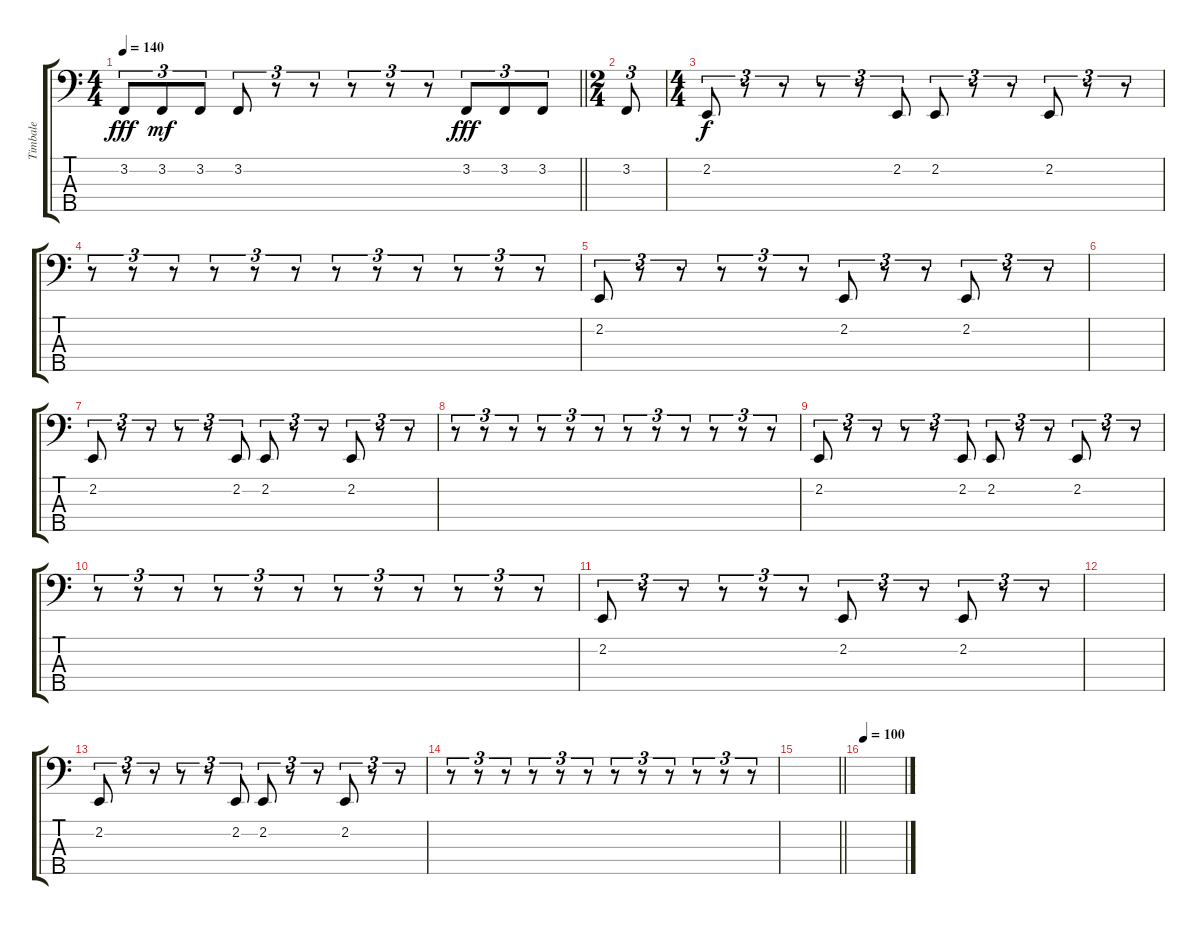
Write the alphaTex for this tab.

\track ("Timbale" "Timbale") {instrument timpani}
\staff {score tabs}
\tuning (G2 D2 A1 E1 B0) {hide}
\ts (4 4)
\tempo 140
\clef f4
\barLineRight lightlight
\ks c
3.2.8{tu (3 2) dy fff} 3.2.8{tu (3 2) dy mf} 3.2.8{tu (3 2)} 3.2.8{tu (3 2)} r.8{tu (3 2)} r.8{tu (3 2)} r.8{tu (3 2)} r.8{tu (3 2)} r.8{tu (3 2)} 3.2.8{tu (3 2) dy fff} 3.2.8{tu (3 2)} 3.2.8{tu (3 2)} |
\ts (2 4)
3.2.8{tu (3 2)} |
\ts (4 4)
2.2.8{tu (3 2) dy f} r.8{tu (3 2)} r.8{tu (3 2)} r.8{tu (3 2)} r.8{tu (3 2)} 2.2.8{tu (3 2)} 2.2.8{tu (3 2)} r.8{tu (3 2)} r.8{tu (3 2)} 2.2.8{tu (3 2)} r.8{tu (3 2)} r.8{tu (3 2)} |
r.8{tu (3 2)} r.8{tu (3 2)} r.8{tu (3 2)} r.8{tu (3 2)} r.8{tu (3 2)} r.8{tu (3 2)} r.8{tu (3 2)} r.8{tu (3 2)} r.8{tu (3 2)} r.8{tu (3 2)} r.8{tu (3 2)} r.8{tu (3 2)} |
2.2.8{tu (3 2)} r.8{tu (3 2)} r.8{tu (3 2)} r.8{tu (3 2)} r.8{tu (3 2)} r.8{tu (3 2)} 2.2.8{tu (3 2)} r.8{tu (3 2)} r.8{tu (3 2)} 2.2.8{tu (3 2)} r.8{tu (3 2)} r.8{tu (3 2)} |
|
2.2.8{tu (3 2)} r.8{tu (3 2)} r.8{tu (3 2)} r.8{tu (3 2)} r.8{tu (3 2)} 2.2.8{tu (3 2)} 2.2.8{tu (3 2)} r.8{tu (3 2)} r.8{tu (3 2)} 2.2.8{tu (3 2)} r.8{tu (3 2)} r.8{tu (3 2)} |
r.8{tu (3 2)} r.8{tu (3 2)} r.8{tu (3 2)} r.8{tu (3 2)} r.8{tu (3 2)} r.8{tu (3 2)} r.8{tu (3 2)} r.8{tu (3 2)} r.8{tu (3 2)} r.8{tu (3 2)} r.8{tu (3 2)} r.8{tu (3 2)} |
2.2.8{tu (3 2)} r.8{tu (3 2)} r.8{tu (3 2)} r.8{tu (3 2)} r.8{tu (3 2)} 2.2.8{tu (3 2)} 2.2.8{tu (3 2)} r.8{tu (3 2)} r.8{tu (3 2)} 2.2.8{tu (3 2)} r.8{tu (3 2)} r.8{tu (3 2)} |
r.8{tu (3 2)} r.8{tu (3 2)} r.8{tu (3 2)} r.8{tu (3 2)} r.8{tu (3 2)} r.8{tu (3 2)} r.8{tu (3 2)} r.8{tu (3 2)} r.8{tu (3 2)} r.8{tu (3 2)} r.8{tu (3 2)} r.8{tu (3 2)} |
2.2.8{tu (3 2)} r.8{tu (3 2)} r.8{tu (3 2)} r.8{tu (3 2)} r.8{tu (3 2)} r.8{tu (3 2)} 2.2.8{tu (3 2)} r.8{tu (3 2)} r.8{tu (3 2)} 2.2.8{tu (3 2)} r.8{tu (3 2)} r.8{tu (3 2)} |
|
2.2.8{tu (3 2)} r.8{tu (3 2)} r.8{tu (3 2)} r.8{tu (3 2)} r.8{tu (3 2)} 2.2.8{tu (3 2)} 2.2.8{tu (3 2)} r.8{tu (3 2)} r.8{tu (3 2)} 2.2.8{tu (3 2)} r.8{tu (3 2)} r.8{tu (3 2)} |
r.8{tu (3 2)} r.8{tu (3 2)} r.8{tu (3 2)} r.8{tu (3 2)} r.8{tu (3 2)} r.8{tu (3 2)} r.8{tu (3 2)} r.8{tu (3 2)} r.8{tu (3 2)} r.8{tu (3 2)} r.8{tu (3 2)} r.8{tu (3 2)} |
\barLineRight lightlight
|
\tempo 100
